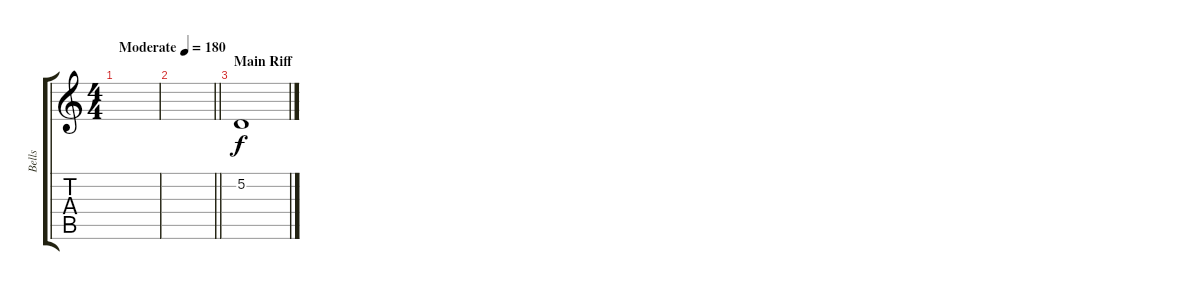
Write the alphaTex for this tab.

\track ("Bells" "Bells") {instrument tubularbells}
\staff {score tabs}
\tuning (D4 A3 F3 C3 G2 D2) {hide}
\ts (4 4)
\tempo (180 "Moderate")
\clef g2
\ks c
|
\barLineRight lightlight
|
\section ("" "Main Riff")
5.2.1
